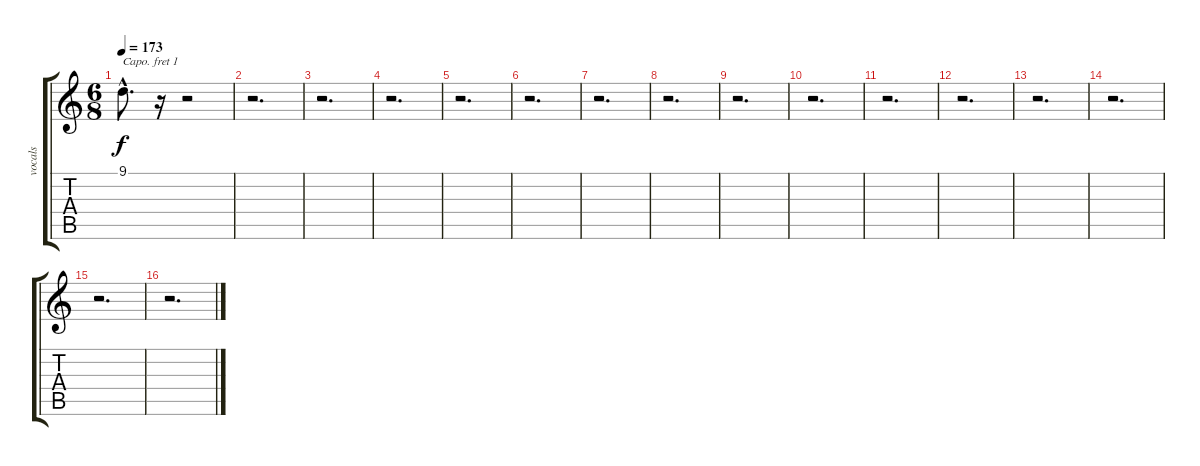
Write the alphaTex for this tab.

\track ("vocals" "vocals") {instrument flute}
\staff {score tabs}
\capo 1
\tuning (E4 B3 G3 D3 A2 E2) {hide}
\ts (6 8)
\tempo 173
\clef g2
\ks c
9.1{hac}.8{d dy f} r.16 r.2 |
r.2{d} |
r.2{d} |
r.2{d} |
r.2{d} |
r.2{d} |
r.2{d} |
r.2{d} |
r.2{d} |
r.2{d} |
r.2{d} |
r.2{d} |
r.2{d} |
r.2{d} |
r.2{d} |
r.2{d}
